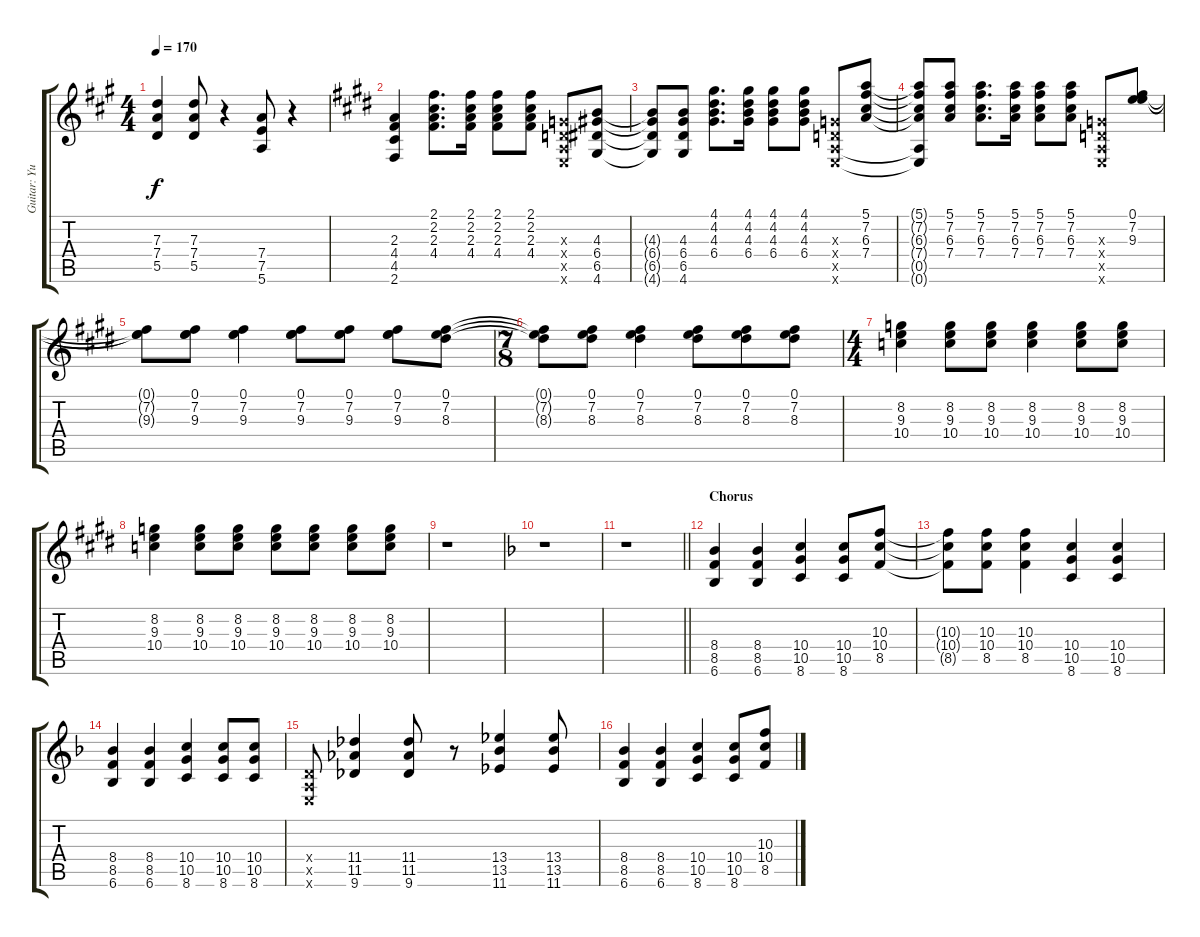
\track ("Guitar: Yui Hirasawa" "Guitar: Yu") {instrument overdrivenguitar}
\staff {score tabs}
\tuning (E4 B3 G3 D3 A2 E2) {hide}
\ts (4 4)
\tempo 170
\clef g2
\ks a
(7.3 7.4 5.5).4{dy f} (7.3 7.4 5.5).8 r.4 (7.4 7.5 5.6).8 r.4 |
\ks e
(2.3 4.4 4.5 2.6).4 (2.1 2.2 2.3 4.4).8{d} (2.1 2.2 2.3 4.4).16 (2.1 2.2 2.3 4.4).8 (2.1 2.2 2.3 4.4).8 (0.3{x} 0.4{x} 0.5{x} 0.6{x}).8 (4.3 6.4 6.5 4.6).8 |
(4.3{t} 6.4{t} 6.5{t} 4.6{t}).8 (4.3 6.4 6.5 4.6).8 (4.1 4.2 4.3 6.4).8{d} (4.1 4.2 4.3 6.4).16 (4.1 4.2 4.3 6.4).8 (4.1 4.2 4.3 6.4).8 (0.3{x} 0.4{x} 0.5{x} 0.6{x}).8 (5.1 7.2 6.3 7.4).8 |
(5.1{t} 7.2{t} 6.3{t} 7.4{t} 0.5{t} 0.6{t}).8 (5.1 7.2 6.3 7.4).8 (5.1 7.2 6.3 7.4).8{d} (5.1 7.2 6.3 7.4).16 (5.1 7.2 6.3 7.4).8 (5.1 7.2 6.3 7.4).8 (0.3{x} 0.4{x} 0.5{x} 0.6{x}).8 (0.1 7.2 9.3).8 |
(0.1{t} 7.2{t} 9.3{t}).8 (0.1 7.2 9.3).8 (0.1 7.2 9.3).4 (0.1 7.2 9.3).8 (0.1 7.2 9.3).8 (0.1 7.2 9.3).8 (0.1 7.2 8.3).8 |
\ts (7 8)
(0.1{t} 7.2{t} 8.3{t}).8 (0.1 7.2 8.3).8 (0.1 7.2 8.3).4 (0.1 7.2 8.3).8 (0.1 7.2 8.3).8 (0.1 7.2 8.3).8 |
\ts (4 4)
(8.2 9.3 10.4).4 (8.2 9.3 10.4).8 (8.2 9.3 10.4).8 (8.2 9.3 10.4).4 (8.2 9.3 10.4).8 (8.2 9.3 10.4).8 |
(8.2 9.3 10.4).4 (8.2 9.3 10.4).8 (8.2 9.3 10.4).8 (8.2 9.3 10.4).8 (8.2 9.3 10.4).8 (8.2 9.3 10.4).8 (8.2 9.3 10.4).8 |
r.1 |
\ks f
r.1 |
\barLineRight lightlight
r.1 |
\section ("" "Chorus")
(8.4 8.5 6.6).4{volume 11} (8.4 8.5 6.6).4 (10.4 10.5 8.6).4 (10.4 10.5 8.6).8 (10.3 10.4 8.5).8 |
(10.3{t} 10.4{t} 8.5{t}).8 (10.3 10.4 8.5).8 (10.3 10.4 8.5).4 (10.4 10.5 8.6).4 (10.4 10.5 8.6).4 |
(8.4 8.5 6.6).4 (8.4 8.5 6.6).4 (10.4 10.5 8.6).4 (10.4 10.5 8.6).8 (10.4 10.5 8.6).8 |
(0.4{x} 0.5{x} 0.6{x}).8 (11.4 11.5 9.6).4 (11.4 11.5 9.6).8 r.8 (13.4 13.5 11.6).4 (13.4 13.5 11.6).8 |
(8.4 8.5 6.6).4 (8.4 8.5 6.6).4 (10.4 10.5 8.6).4 (10.4 10.5 8.6).8 (10.3 10.4 8.5).8
